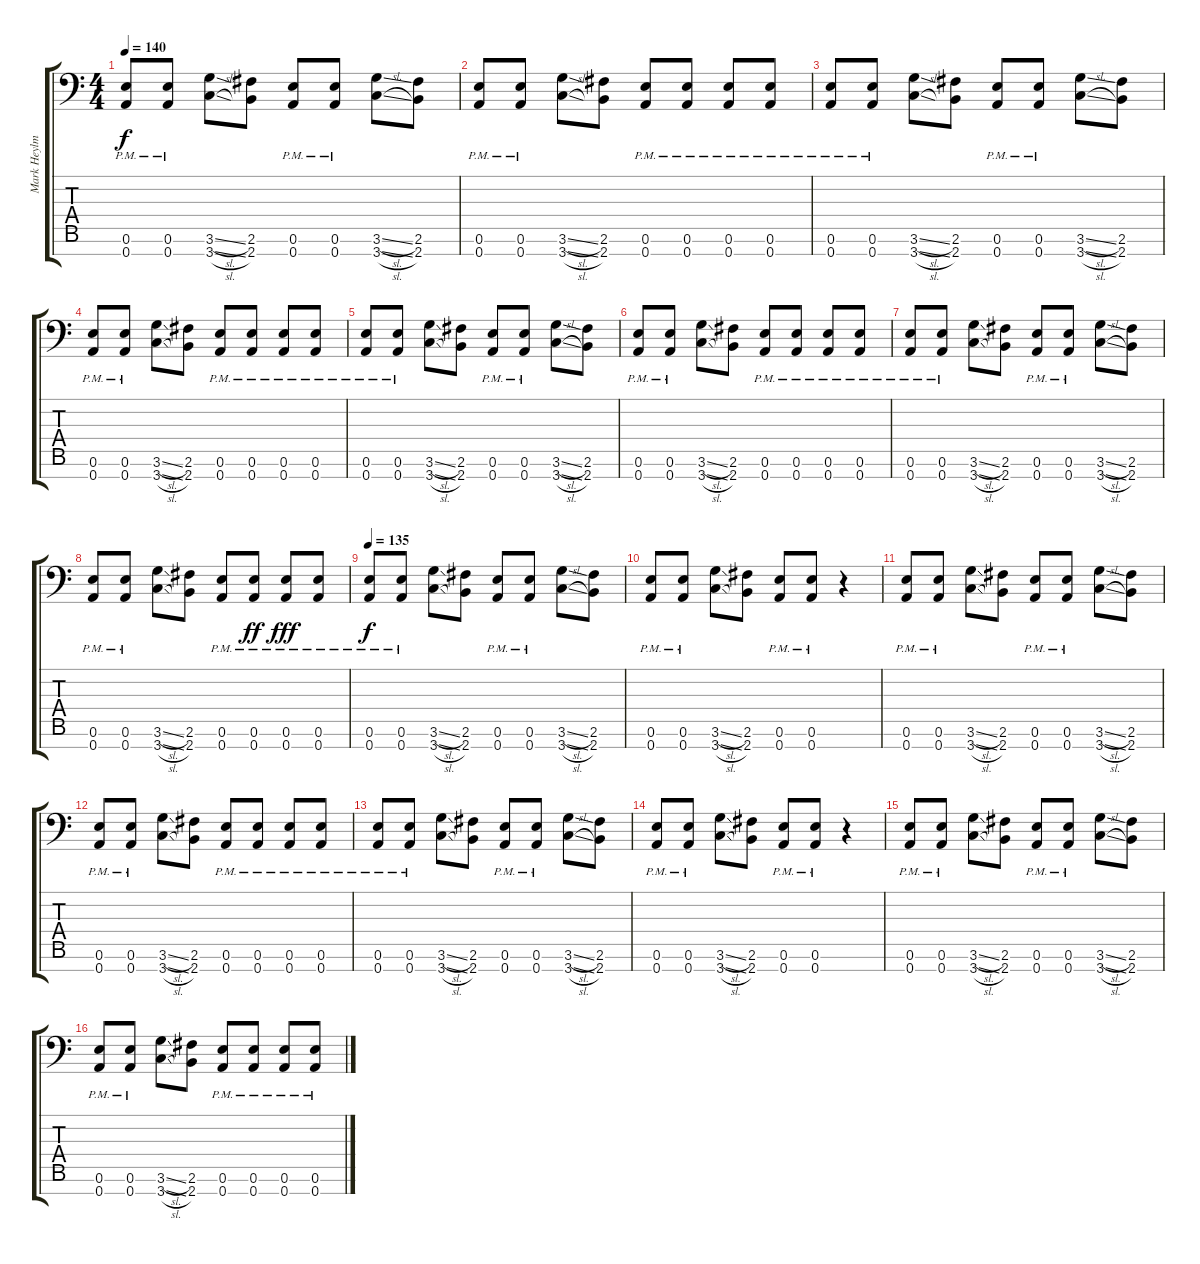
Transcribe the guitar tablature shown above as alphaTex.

\track ("Mark Heylmun" "Mark Heylm") {instrument distortionguitar}
\staff {score tabs}
\tuning (E4 B3 G3 D3 A2 E2 A1) {hide}
\ts (4 4)
\tempo 140
\clef f4
\ks c
(0.6{pm} 0.7{pm}).8{dy f instrument distortionguitar} (0.6{pm} 0.7{pm}).8 (3.6{sl} 3.7{sl}).8 (2.6 2.7).8 (0.6{pm} 0.7{pm}).8 (0.6{pm} 0.7{pm}).8 (3.6{sl} 3.7{sl}).8 (2.6 2.7).8 |
(0.6{pm} 0.7{pm}).8 (0.6{pm} 0.7{pm}).8 (3.6{sl} 3.7{sl}).8 (2.6 2.7).8 (0.6{pm} 0.7{pm}).8 (0.6{pm} 0.7{pm}).8 (0.6{pm} 0.7{pm}).8 (0.6{pm} 0.7{pm}).8 |
(0.6{pm} 0.7{pm}).8 (0.6{pm} 0.7{pm}).8 (3.6{sl} 3.7{sl}).8 (2.6 2.7).8 (0.6{pm} 0.7{pm}).8 (0.6{pm} 0.7{pm}).8 (3.6{sl} 3.7{sl}).8 (2.6 2.7).8 |
(0.6{pm} 0.7{pm}).8 (0.6{pm} 0.7{pm}).8 (3.6{sl} 3.7{sl}).8 (2.6 2.7).8 (0.6{pm} 0.7{pm}).8 (0.6{pm} 0.7{pm}).8 (0.6{pm} 0.7{pm}).8 (0.6{pm} 0.7{pm}).8 |
(0.6{pm} 0.7{pm}).8 (0.6{pm} 0.7{pm}).8 (3.6{sl} 3.7{sl}).8 (2.6 2.7).8 (0.6{pm} 0.7{pm}).8 (0.6{pm} 0.7{pm}).8 (3.6{sl} 3.7{sl}).8 (2.6 2.7).8 |
(0.6{pm} 0.7{pm}).8 (0.6{pm} 0.7{pm}).8 (3.6{sl} 3.7{sl}).8 (2.6 2.7).8 (0.6{pm} 0.7{pm}).8 (0.6{pm} 0.7{pm}).8 (0.6{pm} 0.7{pm}).8 (0.6{pm} 0.7{pm}).8 |
(0.6{pm} 0.7{pm}).8 (0.6{pm} 0.7{pm}).8 (3.6{sl} 3.7{sl}).8 (2.6 2.7).8 (0.6{pm} 0.7{pm}).8 (0.6{pm} 0.7{pm}).8 (3.6{sl} 3.7{sl}).8 (2.6 2.7).8 |
(0.6{pm} 0.7{pm}).8 (0.6{pm} 0.7{pm}).8 (3.6{sl} 3.7{sl}).8 (2.6 2.7).8 (0.6{pm} 0.7{pm}).8 (0.6{pm} 0.7{pm}).8{dy ff} (0.6{pm} 0.7{pm}).8{dy fff} (0.6{pm} 0.7{pm}).8 |
\tempo 135
(0.6{pm} 0.7{pm}).8{dy f} (0.6{pm} 0.7{pm}).8 (3.6{sl} 3.7{sl}).8 (2.6 2.7).8 (0.6{pm} 0.7{pm}).8 (0.6{pm} 0.7{pm}).8 (3.6{sl} 3.7{sl}).8 (2.6 2.7).8 |
(0.6{pm} 0.7{pm}).8 (0.6{pm} 0.7{pm}).8 (3.6{sl} 3.7{sl}).8 (2.6 2.7).8 (0.6{pm} 0.7{pm}).8 (0.6{pm} 0.7{pm}).8 r.4 |
(0.6{pm} 0.7{pm}).8 (0.6{pm} 0.7{pm}).8 (3.6{sl} 3.7{sl}).8 (2.6 2.7).8 (0.6{pm} 0.7{pm}).8 (0.6{pm} 0.7{pm}).8 (3.6{sl} 3.7{sl}).8 (2.6 2.7).8 |
(0.6{pm} 0.7{pm}).8 (0.6{pm} 0.7{pm}).8 (3.6{sl} 3.7{sl}).8 (2.6 2.7).8 (0.6{pm} 0.7{pm}).8 (0.6{pm} 0.7{pm}).8 (0.6{pm} 0.7{pm}).8 (0.6{pm} 0.7{pm}).8 |
(0.6{pm} 0.7{pm}).8 (0.6{pm} 0.7{pm}).8 (3.6{sl} 3.7{sl}).8 (2.6 2.7).8 (0.6{pm} 0.7{pm}).8 (0.6{pm} 0.7{pm}).8 (3.6{sl} 3.7{sl}).8 (2.6 2.7).8 |
(0.6{pm} 0.7{pm}).8 (0.6{pm} 0.7{pm}).8 (3.6{sl} 3.7{sl}).8 (2.6 2.7).8 (0.6{pm} 0.7{pm}).8 (0.6{pm} 0.7{pm}).8 r.4 |
(0.6{pm} 0.7{pm}).8 (0.6{pm} 0.7{pm}).8 (3.6{sl} 3.7{sl}).8 (2.6 2.7).8 (0.6{pm} 0.7{pm}).8 (0.6{pm} 0.7{pm}).8 (3.6{sl} 3.7{sl}).8 (2.6 2.7).8 |
(0.6{pm} 0.7{pm}).8 (0.6{pm} 0.7{pm}).8 (3.6{sl} 3.7{sl}).8 (2.6 2.7).8 (0.6{pm} 0.7{pm}).8 (0.6{pm} 0.7{pm}).8 (0.6{pm} 0.7{pm}).8 (0.6{pm} 0.7{pm}).8
